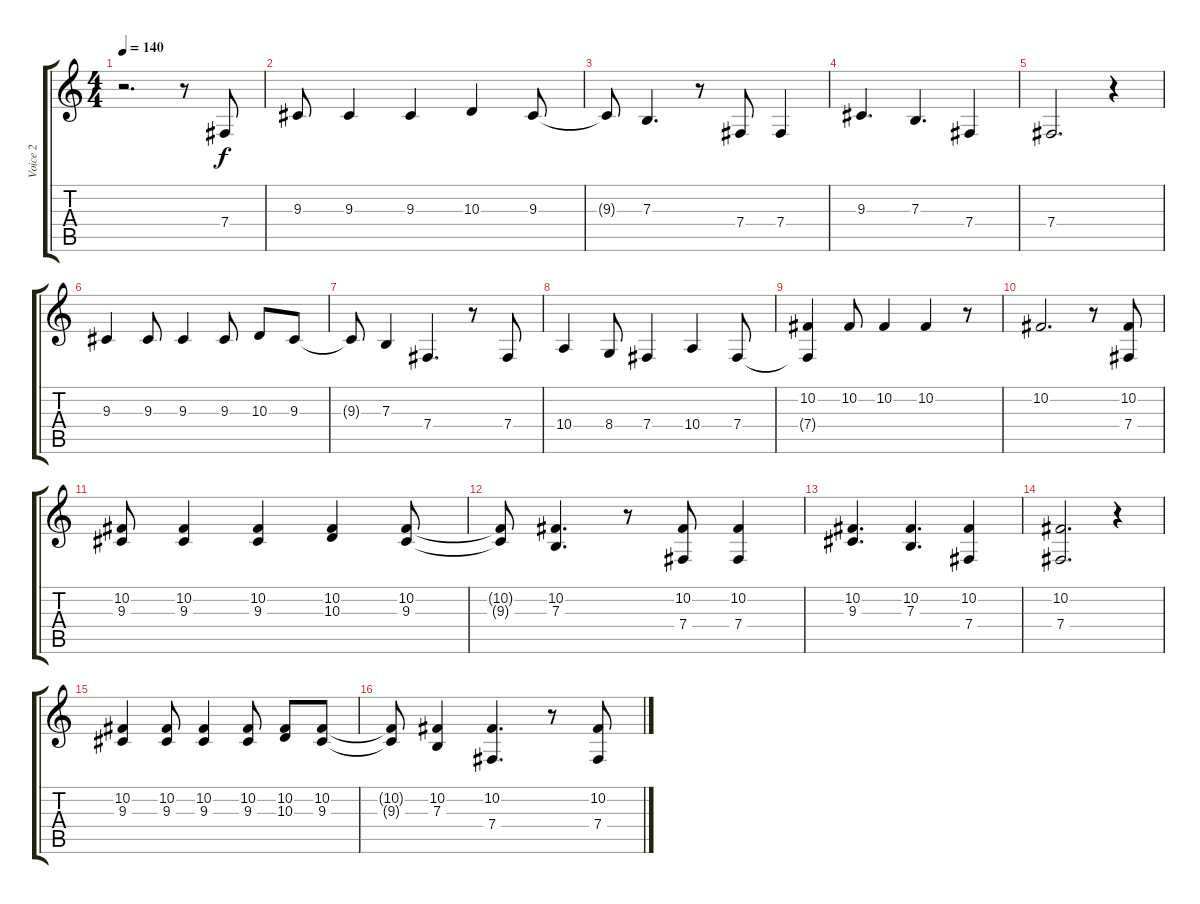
\track ("Voice 2" "Voice 2") {instrument pad7halo}
\staff {score tabs}
\tuning (Db4 Ab3 E3 B2 Gb2 B1) {hide}
\ts (4 4)
\tempo 140
\clef g2
\ks c
r.2{d dy f} r.8 7.4.8 |
9.3.8 9.3.4 9.3.4 10.3.4 9.3.8 |
9.3{t}.8 7.3.4{d} r.8 7.4.8 7.4.4 |
9.3.4{d} 7.3.4{d} 7.4.4 |
7.4.2{d} r.4 |
9.3.4 9.3.8 9.3.4 9.3.8 10.3.8 9.3.8 |
9.3{t}.8 7.3.4 7.4.4{d} r.8 7.4.8 |
10.4.4 8.4.8 7.4.4 10.4.4 7.4.8 |
(10.2 7.4{t}).4 10.2.8 10.2.4 10.2.4 r.8 |
10.2.2{d} r.8 (10.2 7.4).8 |
(10.2 9.3).8 (10.2 9.3).4 (10.2 9.3).4 (10.2 10.3).4 (10.2 9.3).8 |
(10.2{t} 9.3{t}).8 (10.2 7.3).4{d} r.8 (10.2 7.4).8 (10.2 7.4).4 |
(10.2 9.3).4{d} (10.2 7.3).4{d} (10.2 7.4).4 |
(10.2 7.4).2{d} r.4 |
(10.2 9.3).4 (10.2 9.3).8 (10.2 9.3).4 (10.2 9.3).8 (10.2 10.3).8 (10.2 9.3).8 |
(10.2{t} 9.3{t}).8 (10.2 7.3).4 (10.2 7.4).4{d} r.8 (10.2 7.4).8
